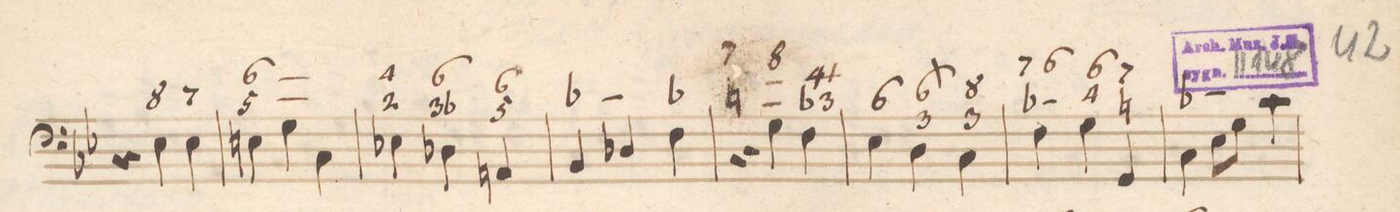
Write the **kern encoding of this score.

**kern	**fba	**dynam
*I"Organo	*	*
*clefF4	*	*
*k[b-e-]	*	*
*met(c|)	*	*
*M3/4	*	*
4r	.	.
4E-\	8	.
4E-\	7	.
=81	=81	=81
4En\	6_ 5_	.
4G\	.	.
4C\	x	.
=82	=82	=82
4E-X\	4 2	.
4D-X\	6 -3r	.
4AAn/	6 5	.
=83	=83	=83
4BB-/	-_	.
4D-X/	.	.
4F\	-	.
=84	=84	=84
4r	7 n_	.
4G\	8 _	.
4F\	#4| -3	.
=85	=85	=85
4E-\	6	.
4D\	#6| 3	.
4C\	8 3	.
=86	=86	=86
4F\	7 -_	.
.	6 _	.
4G\	6 4	.
4GG/	7 n	.
=87	=87	=87
4C\	-_	.
8E-\L	.	.
8G\J	.	.
4c\	x	.
=88	=88	=88
*-	*-	*-
